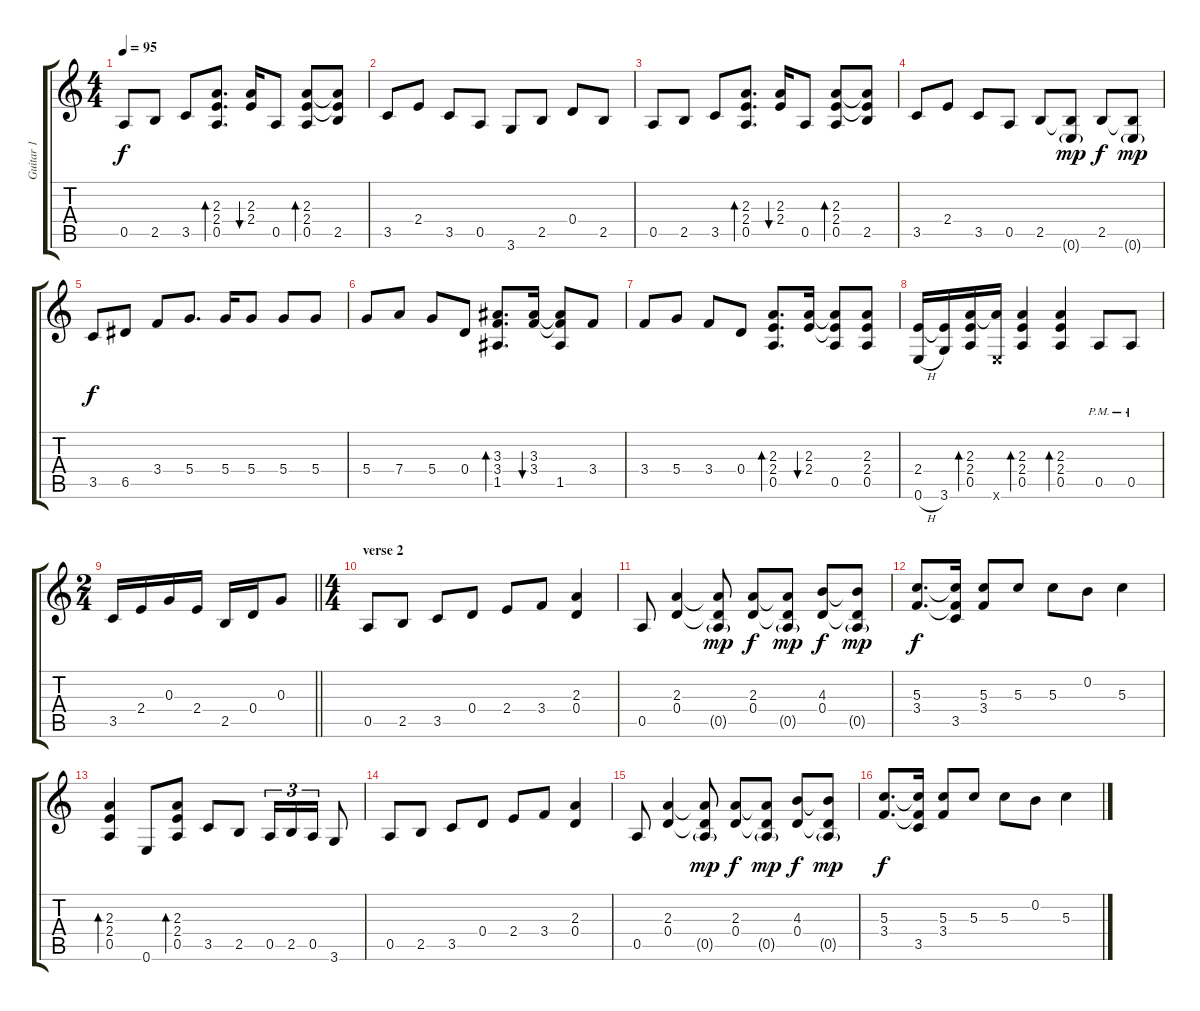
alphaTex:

\track ("Guitar 1" "Guitar 1") {instrument acousticguitarsteel}
\staff {score tabs}
\tuning (E4 B3 G3 D3 A2 E2) {hide}
\ts (4 4)
\tempo 95
\clef g2
\ks c
0.5.8{dy f} 2.5.8 3.5.8 (2.3 2.4 0.5).8{d bd 60} (2.3 2.4).16{bu 60} 0.5.8 (2.3 2.4 0.5).8{bd 60} (2.3{t} 2.4{t} 2.5).8 |
3.5.8 2.4.8 3.5.8 0.5.8 3.6.8 2.5.8 0.4.8 2.5.8 |
0.5.8 2.5.8 3.5.8 (2.3 2.4 0.5).8{d bd 60} (2.3 2.4).16{bu 60} 0.5.8 (2.3 2.4 0.5).8{bd 60} (2.3{t} 2.4{t} 2.5).8 |
3.5.8 2.4.8 3.5.8 0.5.8 2.5.8 (2.5{t} 0.6{g}).8{dy mp} 2.5.8{dy f} (2.5{t} 0.6{g}).8{dy mp} |
3.5.8{dy f} 6.5.8 3.4.8 5.4.8{d} 5.4.16 5.4.8 5.4.8 5.4.8 |
5.4.8 7.4.8 5.4.8 0.4.8 (3.3 3.4 1.5).8{d bd 60} (3.3 3.4).16{bu 60} (3.3{t} 3.4{t} 1.5).8 3.4.8 |
3.4.8 5.4.8 3.4.8 0.4.8 (2.3 2.4 0.5).8{d bd 60} (2.3 2.4).16{bu 60} (2.3{t} 2.4{t} 0.5).8 (2.3 2.4 0.5).8 |
(2.4 0.6{h}).16 (2.4{t} 3.6).16 (2.3 2.4 0.5).16{bd 30} (2.3{t} 0.6{x}).16 (2.3 2.4 0.5).4{bd 30} (2.3 2.4 0.5).4{bd 30} 0.5{pm}.8 0.5{pm}.8 |
\ts (2 4)
\barLineRight lightlight
3.5.16 2.4.16 0.3.16 2.4.16 2.5.16 0.4.16 0.3.8 |
\ts (4 4)
\section ("" "verse 2")
0.5.8 2.5.8 3.5.8 0.4.8 2.4.8 3.4.8 (2.3 0.4).4 |
0.5.8 (2.3 0.4).4 (2.3{t} 0.4{t} 0.5{g}).8{dy mp} (2.3 0.4).8{dy f} (2.3{t} 0.4{t} 0.5{g}).8{dy mp} (4.3 0.4).8{dy f} (4.3{t} 0.4{t} 0.5{g}).8{dy mp} |
(5.3 3.4).8{d dy f} (5.3{t} 3.4{t} 3.5).16 (5.3 3.4).8 5.3.8 5.3.8 0.2.8 5.3.4 |
(2.3 2.4 0.5).4{bd 60} 0.6.8 (2.3 2.4 0.5).8{bd 60} 3.5.8 2.5.8 0.5.16{tu (3 2)} 2.5.16{tu (3 2)} 0.5.16{tu (3 2)} 3.6.8 |
0.5.8 2.5.8 3.5.8 0.4.8 2.4.8 3.4.8 (2.3 0.4).4 |
0.5.8 (2.3 0.4).4 (2.3{t} 0.4{t} 0.5{g}).8{dy mp} (2.3 0.4).8{dy f} (2.3{t} 0.4{t} 0.5{g}).8{dy mp} (4.3 0.4).8{dy f} (4.3{t} 0.4{t} 0.5{g}).8{dy mp} |
(5.3 3.4).8{d dy f} (5.3{t} 3.4{t} 3.5).16 (5.3 3.4).8 5.3.8 5.3.8 0.2.8 5.3.4
